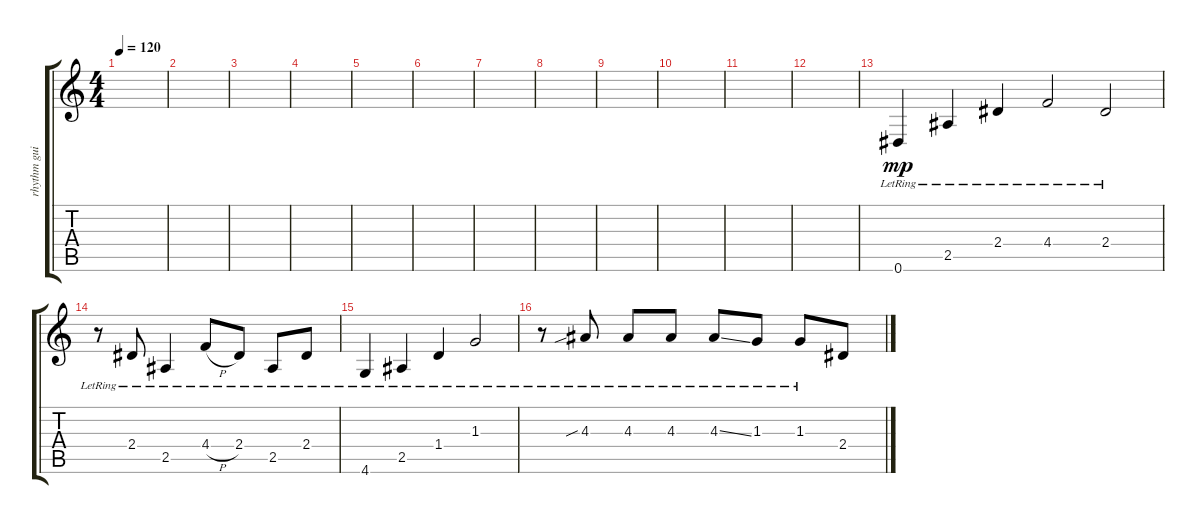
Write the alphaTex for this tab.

\track ("rhythm guitar #1" "rhythm gui") {instrument electricguitarclean}
\staff {score tabs}
\tuning (Eb4 Bb3 Gb3 Db3 Ab2 Eb2) {hide}
\ts (4 4)
\tempo 120
\clef g2
\ks c
|
|
|
|
|
|
|
|
|
|
|
|
0.6{lr}.4{dy mp volume 16 balance 13 instrument overdrivenguitar} 2.5{lr}.4 2.4{lr}.4 4.4{lr}.2 2.4{lr}.2 |
r.8 2.4{lr}.8 2.5{lr}.4 4.4{h lr}.8 2.4{lr}.8 2.5{lr}.8 2.4{lr}.8 |
4.6{lr}.4 2.5{lr}.4 1.4{lr}.4 1.3{lr}.2 |
r.8 4.3{sib lr}.8 4.3{lr}.8 4.3{lr}.8 4.3{ss lr}.8 1.3{lr}.8 1.3{lr}.8 2.4.8
